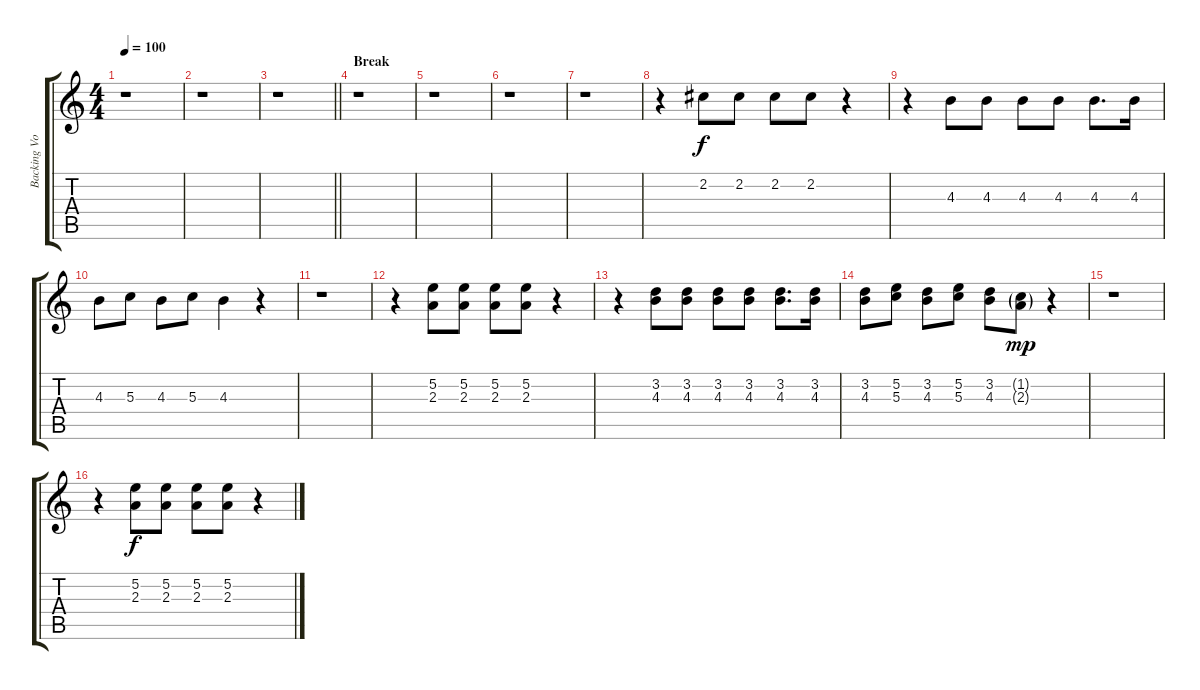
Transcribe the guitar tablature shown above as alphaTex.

\track ("Backing Vocals" "Backing Vo") {instrument acousticguitarsteel}
\staff {score tabs}
\tuning (E4 B3 G3 D3 A2 E2) {hide}
\ts (4 4)
\tempo 100
\clef g2
\ks c
r.1{dy f} |
r.1 |
\barLineRight lightlight
r.1 |
\section ("" "Break")
r.1 |
r.1 |
r.1 |
r.1 |
r.4 2.2.8 2.2.8 2.2.8 2.2.8 r.4 |
r.4 4.3.8 4.3.8 4.3.8 4.3.8 4.3.8{d} 4.3.16 |
4.3.8 5.3.8 4.3.8 5.3.8 4.3.4 r.4 |
r.1 |
r.4 (5.2 2.3).8 (5.2 2.3).8 (5.2 2.3).8 (5.2 2.3).8 r.4 |
r.4 (3.2 4.3).8 (3.2 4.3).8 (3.2 4.3).8 (3.2 4.3).8 (3.2 4.3).8{d} (3.2 4.3).16 |
(3.2 4.3).8 (5.2 5.3).8 (3.2 4.3).8 (5.2 5.3).8 (3.2 4.3).8 (1.2{g} 2.3{g}).8{dy mp} r.4 |
r.1 |
r.4 (5.2 2.3).8{dy f} (5.2 2.3).8 (5.2 2.3).8 (5.2 2.3).8 r.4
